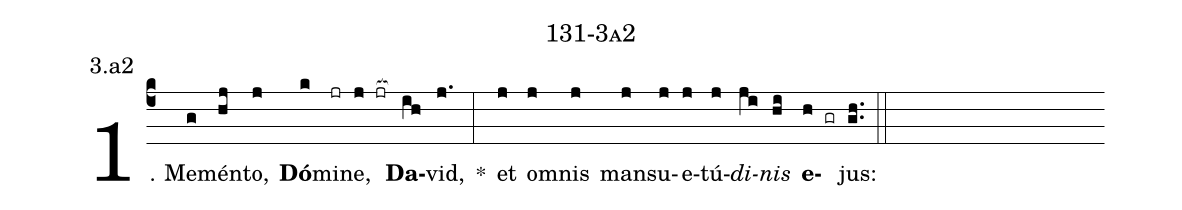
name: 131-3a2;
annotation: 3.a2;
%%
(c4)1. Me(g)mén(hj)to,(j) <b>Dó</b>(k)mi(jr)ne,(j jr[ocb:1{]) <b>Da</b>(ih[ocb:0}])vid,(j.) *(:) et(j) om(j)nis(j) man(j)su(j)e(j)tú(j)<i>di</i>(ji)<i>nis</i>(hi) <b>e</b>(h gr)jus:(gh..) (::)
